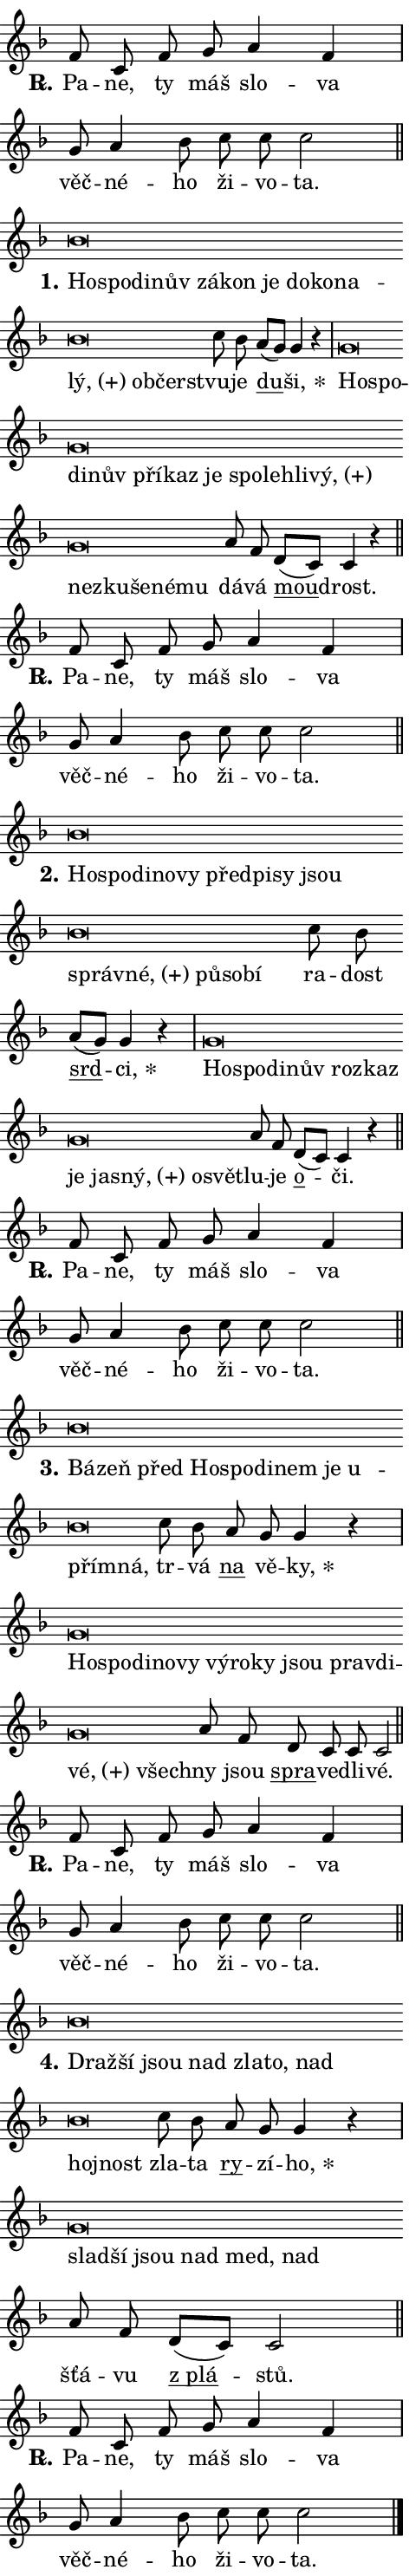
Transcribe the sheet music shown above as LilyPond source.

\version "2.24.0"
\header { tagline = "" }
\paper {
  indent = 0\cm
  top-margin = 0\cm
  right-margin = 0.13\cm % to fit lyric hyphens
  bottom-margin = 0\cm
  left-margin = 0\cm
  paper-width = 8\cm
  page-breaking = #ly:one-page-breaking
  system-system-spacing.basic-distance = #11
  score-system-spacing.basic-distance = #11
  ragged-last = ##f
}


%% Author: Thomas Morley
%% https://lists.gnu.org/archive/html/lilypond-user/2020-05/msg00002.html
#(define (line-position grob)
"Returns position of @var[grob} in current system:
   @code{'start}, if at first time-step
   @code{'end}, if at last time-step
   @code{'middle} otherwise
"
  (let* ((col (ly:item-get-column grob))
         (ln (ly:grob-object col 'left-neighbor))
         (rn (ly:grob-object col 'right-neighbor))
         (col-to-check-left (if (ly:grob? ln) ln col))
         (col-to-check-right (if (ly:grob? rn) rn col))
         (break-dir-left
           (and
             (ly:grob-property col-to-check-left 'non-musical #f)
             (ly:item-break-dir col-to-check-left)))
         (break-dir-right
           (and
             (ly:grob-property col-to-check-right 'non-musical #f)
             (ly:item-break-dir col-to-check-right))))
        (cond ((eqv? 1 break-dir-left) 'start)
              ((eqv? -1 break-dir-right) 'end)
              (else 'middle))))

#(define (tranparent-at-line-position vctor)
  (lambda (grob)
  "Relying on @code{line-position} select the relevant enry from @var{vctor}.
Used to determine transparency,"
    (case (line-position grob)
      ((end) (not (vector-ref vctor 0)))
      ((middle) (not (vector-ref vctor 1)))
      ((start) (not (vector-ref vctor 2))))))

noteHeadBreakVisibility =
#(define-music-function (break-visibility)(vector?)
"Makes @code{NoteHead}s transparent relying on @var{break-visibility}"
#{
  \override NoteHead.transparent =
    #(tranparent-at-line-position break-visibility)
#})

#(define delete-ledgers-for-transparent-note-heads
  (lambda (grob)
    "Reads whether a @code{NoteHead} is transparent.
If so this @code{NoteHead} is removed from @code{'note-heads} from
@var{grob}, which is supposed to be @code{LedgerLineSpanner}.
As a result ledgers are not printed for this @code{NoteHead}"
    (let* ((nhds-array (ly:grob-object grob 'note-heads))
           (nhds-list
             (if (ly:grob-array? nhds-array)
                 (ly:grob-array->list nhds-array)
                 '()))
           ;; Relies on the transparent-property being done before
           ;; Staff.LedgerLineSpanner.after-line-breaking is executed.
           ;; This is fragile ...
           (to-keep
             (remove
               (lambda (nhd)
                 (ly:grob-property nhd 'transparent #f))
               nhds-list)))
      ;; TODO find a better method to iterate over grob-arrays, similiar
      ;; to filter/remove etc for lists
      ;; For now rebuilt from scratch
      (set! (ly:grob-object grob 'note-heads)  '())
      (for-each
        (lambda (nhd)
          (ly:pointer-group-interface::add-grob grob 'note-heads nhd))
        to-keep))))

squashNotes = {
  \override NoteHead.X-extent = #'(-0.2 . 0.2)
  \override NoteHead.Y-extent = #'(-0.75 . 0)
  \override NoteHead.stencil =
    #(lambda (grob)
       (let ((pos (ly:grob-property grob 'staff-position)))
         (begin
           (if (< pos -7) (display "ERROR: Lower brevis then expected\n") (display ""))
           (if (<= pos -6) ly:text-interface::print ly:note-head::print))))
}
unSquashNotes = {
  \revert NoteHead.X-extent
  \revert NoteHead.Y-extent
  \revert NoteHead.stencil
}

hideNotes = \noteHeadBreakVisibility #begin-of-line-visible
unHideNotes = \noteHeadBreakVisibility #all-visible

% work-around for resetting accidentals
% https://lilypond.org/doc/v2.23/Documentation/notation/displaying-rhythms#unmetered-music
cadenzaMeasure = {
  \cadenzaOff
  \partial 1024 s1024
  \cadenzaOn
}

#(define-markup-command (accent layout props text) (markup?)
  "Underline accented syllable"
  (interpret-markup layout props
    #{\markup \override #'(offset . 4.3) \underline { #text }#}))

responsum = \markup \concat {
  "R" \hspace #-1.05 \path #0.1 #'((moveto 0 0.07) (lineto 0.9 0.8)) \hspace #0.05 "."
}

spaceSize = #0.6828661417322834 % exact space size for TeX Gyre Schola

\layout {
  \context {
    \Staff
    \remove "Time_signature_engraver"
    \override LedgerLineSpanner.after-line-breaking = #delete-ledgers-for-transparent-note-heads
  }
  \context {
    \Lyrics {
      \override LyricSpace.minimum-distance = \spaceSize
      \override LyricText.font-name = #"TeX Gyre Schola"
      \override LyricText.font-size = 1
      \override StanzaNumber.font-name = #"TeX Gyre Schola Bold"
      \override StanzaNumber.font-size = 1
    }
  }
  \context {
    \Score 
    \override NoteHead.text =
      #(lambda (grob) 
        (let ((pos (ly:grob-property grob 'staff-position)))
          #{\markup {
            \combine
              \halign #-0.55 \raise #(if (= pos -6) 0 0.5) \override #'(thickness . 2) \draw-line #'(3.2 . 0)
              \musicglyph "noteheads.sM1"
          }#}))
  }
}

% magnetic-lyrics.ily
%
%   written by
%     Jean Abou Samra <jean@abou-samra.fr>
%     Werner Lemberg <wl@gnu.org>
%
%   adapted by
%     Jiri Hon <jiri.hon@gmail.com>
%
% Version 2022-Apr-15

% https://www.mail-archive.com/lilypond-user@gnu.org/msg149350.html

#(define (Left_hyphen_pointer_engraver context)
   "Collect syllable-hyphen-syllable occurrences in lyrics and store
them in properties.  This engraver only looks to the left.  For
example, if the lyrics input is @code{foo -- bar}, it does the
following.

@itemize @bullet
@item
Set the @code{text} property of the @code{LyricHyphen} grob between
@q{foo} and @q{bar} to @code{foo}.

@item
Set the @code{left-hyphen} property of the @code{LyricText} grob with
text @q{foo} to the @code{LyricHyphen} grob between @q{foo} and
@q{bar}.
@end itemize

Use this auxiliary engraver in combination with the
@code{lyric-@/text::@/apply-@/magnetic-@/offset!} hook."
   (let ((hyphen #f)
         (text #f))
     (make-engraver
      (acknowledgers
       ((lyric-syllable-interface engraver grob source-engraver)
        (set! text grob)))
      (end-acknowledgers
       ((lyric-hyphen-interface engraver grob source-engraver)
        ;(when (not (grob::has-interface grob 'lyric-space-interface))
          (set! hyphen grob)));)
      ((stop-translation-timestep engraver)
       (when (and text hyphen)
         (ly:grob-set-object! text 'left-hyphen hyphen))
       (set! text #f)
       (set! hyphen #f)))))

#(define (lyric-text::apply-magnetic-offset! grob)
   "If the space between two syllables is less than the value in
property @code{LyricText@/.details@/.squash-threshold}, move the right
syllable to the left so that it gets concatenated with the left
syllable.

Use this function as a hook for
@code{LyricText@/.after-@/line-@/breaking} if the
@code{Left_@/hyphen_@/pointer_@/engraver} is active."
   (let ((hyphen (ly:grob-object grob 'left-hyphen #f)))
     (when hyphen
       (let ((left-text (ly:spanner-bound hyphen LEFT)))
         (when (grob::has-interface left-text 'lyric-syllable-interface)
           (let* ((common (ly:grob-common-refpoint grob left-text X))
                  (this-x-ext (ly:grob-extent grob common X))
                  (left-x-ext
                   (begin
                     ;; Trigger magnetism for left-text.
                     (ly:grob-property left-text 'after-line-breaking)
                     (ly:grob-extent left-text common X)))
                  ;; `delta` is the gap width between two syllables.
                  (delta (- (interval-start this-x-ext)
                            (interval-end left-x-ext)))
                  (details (ly:grob-property grob 'details))
                  (threshold (assoc-get 'squash-threshold details 0.2)))
             (when (< delta threshold)
               (let* (;; We have to manipulate the input text so that
                      ;; ligatures crossing syllable boundaries are not
                      ;; disabled.  For languages based on the Latin
                      ;; script this is essentially a beautification.
                      ;; However, for non-Western scripts it can be a
                      ;; necessity.
                      (lt (ly:grob-property left-text 'text))
                      (rt (ly:grob-property grob 'text))
                      (is-space (grob::has-interface hyphen 'lyric-space-interface))
                      (space (if is-space " " ""))
                      (extra-delta (if is-space spaceSize 0))
                      ;; Append new syllable.
                      (ltrt-space (if (and (string? lt) (string? rt))
                                (string-append lt space rt)
                                (make-concat-markup (list lt space rt))))
                      ;; Right-align `ltrt` to the right side.
                      (ltrt-space-markup (grob-interpret-markup
                               grob
                               (make-translate-markup
                                (cons (interval-length this-x-ext) 0)
                                (make-right-align-markup ltrt-space)))))
                 (begin
                   ;; Don't print `left-text`.
                   (ly:grob-set-property! left-text 'stencil #f)
                   ;; Set text and stencil (which holds all collected
                   ;; syllables so far) and shift it to the left.
                   (ly:grob-set-property! grob 'text ltrt-space)
                   (ly:grob-set-property! grob 'stencil ltrt-space-markup)
                   (ly:grob-translate-axis! grob (- (- delta extra-delta)) X))))))))))


#(define (lyric-hyphen::displace-bounds-first grob)
   ;; Make very sure this callback isn't triggered too early.
   (let ((left (ly:spanner-bound grob LEFT))
         (right (ly:spanner-bound grob RIGHT)))
     (ly:grob-property left 'after-line-breaking)
     (ly:grob-property right 'after-line-breaking)
     (ly:lyric-hyphen::print grob)))

squashThreshold = #0.4

\layout {
  \context {
    \Lyrics
    \consists #Left_hyphen_pointer_engraver
    \override LyricText.after-line-breaking =
      #lyric-text::apply-magnetic-offset!
    \override LyricHyphen.stencil = #lyric-hyphen::displace-bounds-first
    \override LyricText.details.squash-threshold = \squashThreshold
    \override LyricHyphen.minimum-distance = 0
    \override LyricHyphen.minimum-length = \squashThreshold
  }
}

squashText = \override LyricText.details.squash-threshold = 9999
unSquashText = \override LyricText.details.squash-threshold = \squashThreshold

leftText = \override LyricText.self-alignment-X = #LEFT
unLeftText = \revert LyricText.self-alignment-X

starOffset = #(lambda (grob) 
                (let ((x_offset (ly:self-alignment-interface::aligned-on-x-parent grob)))
                  (if (= x_offset 0) 0 (+ x_offset 1.2))))

star = #(define-music-function (syllable)(string?)
"Append star separator at the end of a syllable"
#{
  \once \override LyricText.X-offset = #starOffset
  \lyricmode { \markup {
    #syllable
    \override #'((font-name . "TeX Gyre Schola Bold")) \hspace #0.2 \lower #0.65 \larger "*"
  } }
#})

starAccent = #(define-music-function (syllable)(string?)
"Append star separator at the end of a syllable and make accent"
#{
  \once \override LyricText.X-offset = #starOffset
  \lyricmode { \markup {
    \accent #syllable
    \override #'((font-name . "TeX Gyre Schola Bold")) \hspace #0.2 \lower #0.65 \larger "*"
  } }
#})

breath = #(define-music-function (syllable)(string?)
"Append breathing indicator at the end of a syllable"
#{
  \lyricmode { \markup { #syllable "+" } }
#})

optionalBreath = #(define-music-function (syllable)(string?)
"Append optional breathing indicator at the end of a syllable"
#{
  \lyricmode { \markup { #syllable "(+)" } }
#})


\score {
    <<
        \new Voice = "melody" { \cadenzaOn \key f \major \relative { f'8 c f g a4 f \cadenzaMeasure \bar "|" g8 a4 bes8 \bar "" c c c2 \cadenzaMeasure \bar "||" \break } }
        \new Lyrics \lyricsto "melody" { \lyricmode { \set stanza = \responsum
Pa -- ne, ty máš slo -- va věč -- né -- ho ži -- vo -- ta. } }
    >>
    \layout {}
}

\score {
    <<
        \new Voice = "melody" { \cadenzaOn \key f \major \relative { \squashNotes bes'\breve*1/16 \hideNotes \breve*1/16 \bar "" \breve*1/16 \bar "" \breve*1/16 \bar "" \breve*1/16 \bar "" \breve*1/16 \bar "" \breve*1/16 \bar "" \breve*1/16 \bar "" \breve*1/16 \bar "" \breve*1/16 \bar "" \breve*1/16 \bar "" \breve*1/16 \breve*1/16 \bar "" \unHideNotes \unSquashNotes c8 bes \bar "" a[( g)] g4 r \cadenzaMeasure \bar "|" \squashNotes g\breve*1/16 \hideNotes \breve*1/16 \bar "" \breve*1/16 \bar "" \breve*1/16 \bar "" \breve*1/16 \bar "" \breve*1/16 \bar "" \breve*1/16 \bar "" \breve*1/16 \bar "" \breve*1/16 \bar "" \breve*1/16 \bar "" \breve*1/16 \bar "" \breve*1/16 \bar "" \breve*1/16 \bar "" \breve*1/16 \bar "" \breve*1/16 \breve*1/16 \bar "" \unHideNotes \unSquashNotes a8 f \bar "" d[( c)] c4 r \cadenzaMeasure \bar "||" \break } }
        \new Lyrics \lyricsto "melody" { \lyricmode { \set stanza = "1."
\leftText Ho -- \squashText spo -- di -- nův zá -- kon je do -- ko -- na -- \optionalBreath lý, ob -- čerst -- \unLeftText \unSquashText vu -- je \markup \accent du -- \star ši, \leftText Ho -- \squashText spo -- di -- nův pří -- kaz je spo -- leh -- li -- \optionalBreath vý, ne -- zku -- še -- né -- mu \unLeftText \unSquashText dá -- vá \markup \accent mou -- drost. } }
    >>
    \layout {}
}

\score {
    <<
        \new Voice = "melody" { \cadenzaOn \key f \major \relative { f'8 c f g a4 f \cadenzaMeasure \bar "|" g8 a4 bes8 \bar "" c c c2 \cadenzaMeasure \bar "||" \break } }
        \new Lyrics \lyricsto "melody" { \lyricmode { \set stanza = \responsum
Pa -- ne, ty máš slo -- va věč -- né -- ho ži -- vo -- ta. } }
    >>
    \layout {}
}

\score {
    <<
        \new Voice = "melody" { \cadenzaOn \key f \major \relative { \squashNotes bes'\breve*1/16 \hideNotes \breve*1/16 \bar "" \breve*1/16 \bar "" \breve*1/16 \bar "" \breve*1/16 \bar "" \breve*1/16 \bar "" \breve*1/16 \bar "" \breve*1/16 \bar "" \breve*1/16 \bar "" \breve*1/16 \bar "" \breve*1/16 \bar "" \breve*1/16 \bar "" \breve*1/16 \breve*1/16 \bar "" \unHideNotes \unSquashNotes c8 bes \bar "" a[( g)] g4 r \cadenzaMeasure \bar "|" \squashNotes g\breve*1/16 \hideNotes \breve*1/16 \bar "" \breve*1/16 \bar "" \breve*1/16 \bar "" \breve*1/16 \bar "" \breve*1/16 \bar "" \breve*1/16 \bar "" \breve*1/16 \bar "" \breve*1/16 \bar "" \breve*1/16 \breve*1/16 \bar "" \unHideNotes \unSquashNotes a8 f \bar "" d[( c)] c4 r \cadenzaMeasure \bar "||" \break } }
        \new Lyrics \lyricsto "melody" { \lyricmode { \set stanza = "2."
\leftText Ho -- \squashText spo -- di -- no -- vy před -- pi -- sy jsou správ -- \optionalBreath né, pů -- so -- bí \unLeftText \unSquashText ra -- dost \markup \accent srd -- \star ci, \leftText Ho -- \squashText spo -- di -- nův roz -- kaz je ja -- \optionalBreath sný, o -- svět -- \unLeftText \unSquashText lu -- je \markup \accent o -- či. } }
    >>
    \layout {}
}

\score {
    <<
        \new Voice = "melody" { \cadenzaOn \key f \major \relative { f'8 c f g a4 f \cadenzaMeasure \bar "|" g8 a4 bes8 \bar "" c c c2 \cadenzaMeasure \bar "||" \break } }
        \new Lyrics \lyricsto "melody" { \lyricmode { \set stanza = \responsum
Pa -- ne, ty máš slo -- va věč -- né -- ho ži -- vo -- ta. } }
    >>
    \layout {}
}

\score {
    <<
        \new Voice = "melody" { \cadenzaOn \key f \major \relative { \squashNotes bes'\breve*1/16 \hideNotes \breve*1/16 \bar "" \breve*1/16 \bar "" \breve*1/16 \bar "" \breve*1/16 \bar "" \breve*1/16 \bar "" \breve*1/16 \bar "" \breve*1/16 \bar "" \breve*1/16 \bar "" \breve*1/16 \breve*1/16 \bar "" \unHideNotes \unSquashNotes c8 bes \bar "" a g g4 r \cadenzaMeasure \bar "|" \squashNotes g\breve*1/16 \hideNotes \breve*1/16 \bar "" \breve*1/16 \bar "" \breve*1/16 \bar "" \breve*1/16 \bar "" \breve*1/16 \bar "" \breve*1/16 \bar "" \breve*1/16 \bar "" \breve*1/16 \bar "" \breve*1/16 \bar "" \breve*1/16 \bar "" \breve*1/16 \breve*1/16 \bar "" \unHideNotes \unSquashNotes a8 f \bar "" d c c c2 \cadenzaMeasure \bar "||" \break } }
        \new Lyrics \lyricsto "melody" { \lyricmode { \set stanza = "3."
\leftText Bá -- \squashText zeň před Ho -- spo -- di -- nem je u -- přím -- ná, \unLeftText \unSquashText tr -- vá \markup \accent na vě -- \star ky, \leftText Ho -- \squashText spo -- di -- no -- vy vý -- ro -- ky jsou prav -- di -- \optionalBreath vé, všech -- \unLeftText \unSquashText ny jsou \markup \accent spra -- ve -- dli -- vé. } }
    >>
    \layout {}
}

\score {
    <<
        \new Voice = "melody" { \cadenzaOn \key f \major \relative { f'8 c f g a4 f \cadenzaMeasure \bar "|" g8 a4 bes8 \bar "" c c c2 \cadenzaMeasure \bar "||" \break } }
        \new Lyrics \lyricsto "melody" { \lyricmode { \set stanza = \responsum
Pa -- ne, ty máš slo -- va věč -- né -- ho ži -- vo -- ta. } }
    >>
    \layout {}
}

\score {
    <<
        \new Voice = "melody" { \cadenzaOn \key f \major \relative { \squashNotes bes'\breve*1/16 \hideNotes \breve*1/16 \bar "" \breve*1/16 \bar "" \breve*1/16 \bar "" \breve*1/16 \bar "" \breve*1/16 \bar "" \breve*1/16 \bar "" \breve*1/16 \breve*1/16 \bar "" \unHideNotes \unSquashNotes c8 bes \bar "" a g g4 r \cadenzaMeasure \bar "|" \squashNotes g\breve*1/16 \hideNotes \breve*1/16 \bar "" \breve*1/16 \bar "" \breve*1/16 \bar "" \breve*1/16 \breve*1/16 \bar "" \unHideNotes \unSquashNotes a8 f \bar "" d[( c)] c2 \cadenzaMeasure \bar "||" \break } }
        \new Lyrics \lyricsto "melody" { \lyricmode { \set stanza = "4."
\leftText Draž -- \squashText ší jsou nad zla -- to, nad hoj -- nost \unLeftText \unSquashText zla -- ta \markup \accent ry -- zí -- \star ho, \leftText slad -- \squashText ší jsou nad med, nad \unLeftText \unSquashText šťá -- vu \markup \accent "z plá" -- stů. } }
    >>
    \layout {}
}

\score {
    <<
        \new Voice = "melody" { \cadenzaOn \key f \major \relative { f'8 c f g a4 f \cadenzaMeasure \bar "|" g8 a4 bes8 \bar "" c c c2 \cadenzaMeasure \bar "||" \break } \bar "|." }
        \new Lyrics \lyricsto "melody" { \lyricmode { \set stanza = \responsum
Pa -- ne, ty máš slo -- va věč -- né -- ho ži -- vo -- ta. } }
    >>
    \layout {}
}
